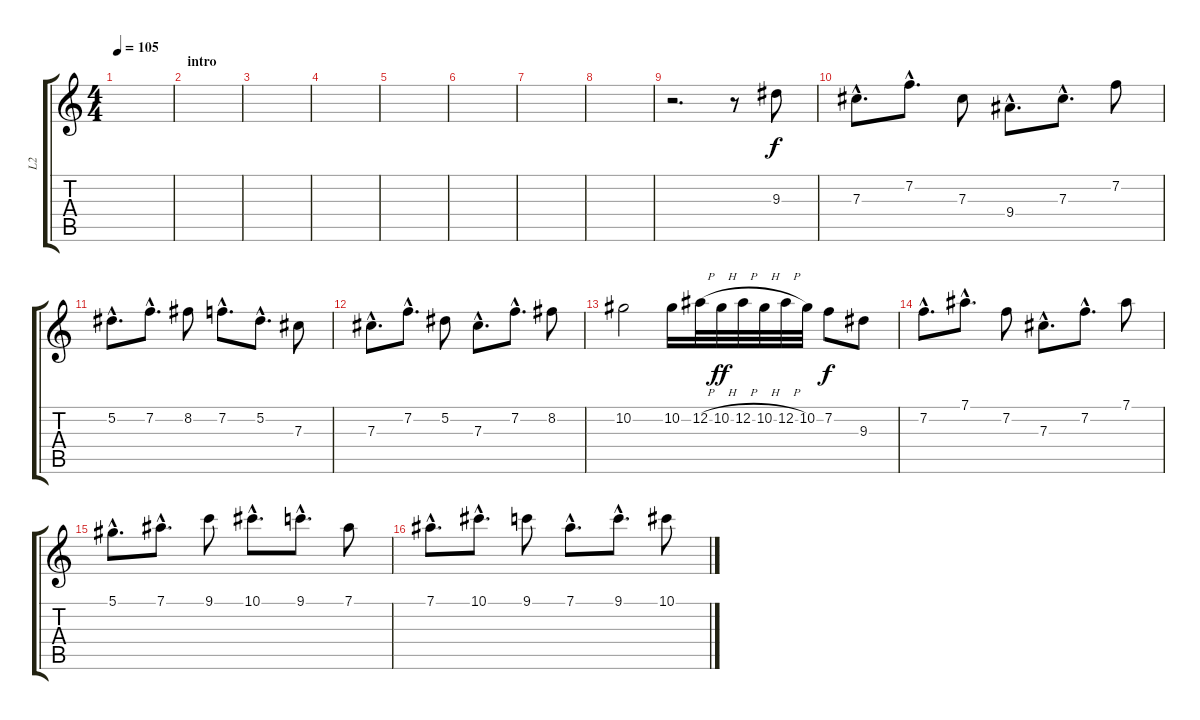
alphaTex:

\track ("L2" "L2") {instrument overdrivenguitar}
\staff {score tabs}
\tuning (Eb4 Bb3 Gb3 Db3 Ab2 Eb2) {hide}
\ts (4 4)
\tempo 105
\clef g2
\ks c
|
\section ("" "intro")
|
|
|
|
\section ("" "")
|
|
|
r.2{d} r.8 9.3.8 |
\section ("" "")
7.3{hac}.8{d} 7.2{hac}.8{d} 7.3.8 9.4{hac}.8{d} 7.3{hac}.8{d} 7.2.8 |
5.2{hac}.8{d} 7.2{hac}.8{d} 8.2.8 7.2{hac}.8{d} 5.2{hac}.8{d} 7.3.8 |
7.3{hac}.8{d} 7.2{hac}.8{d} 5.2.8 7.3{hac}.8{d} 7.2{hac}.8{d} 8.2.8 |
10.2.2 10.2.16 12.2{h}.32 10.2{h}.32{dy ff} 12.2{h}.32 10.2{h}.32 12.2{h}.32 10.2.32 7.2.8{dy f} 9.3.8 |
7.2{hac}.8{d} 7.1{hac}.8{d} 7.2.8 7.3{hac}.8{d} 7.2{hac}.8{d} 7.1.8 |
5.1{hac}.8{d} 7.1{hac}.8{d} 9.1.8 10.1{hac}.8{d} 9.1{hac}.8{d} 7.1.8 |
7.1{hac}.8{d} 10.1{hac}.8{d} 9.1.8 7.1{hac}.8{d} 9.1{hac}.8{d} 10.1.8
